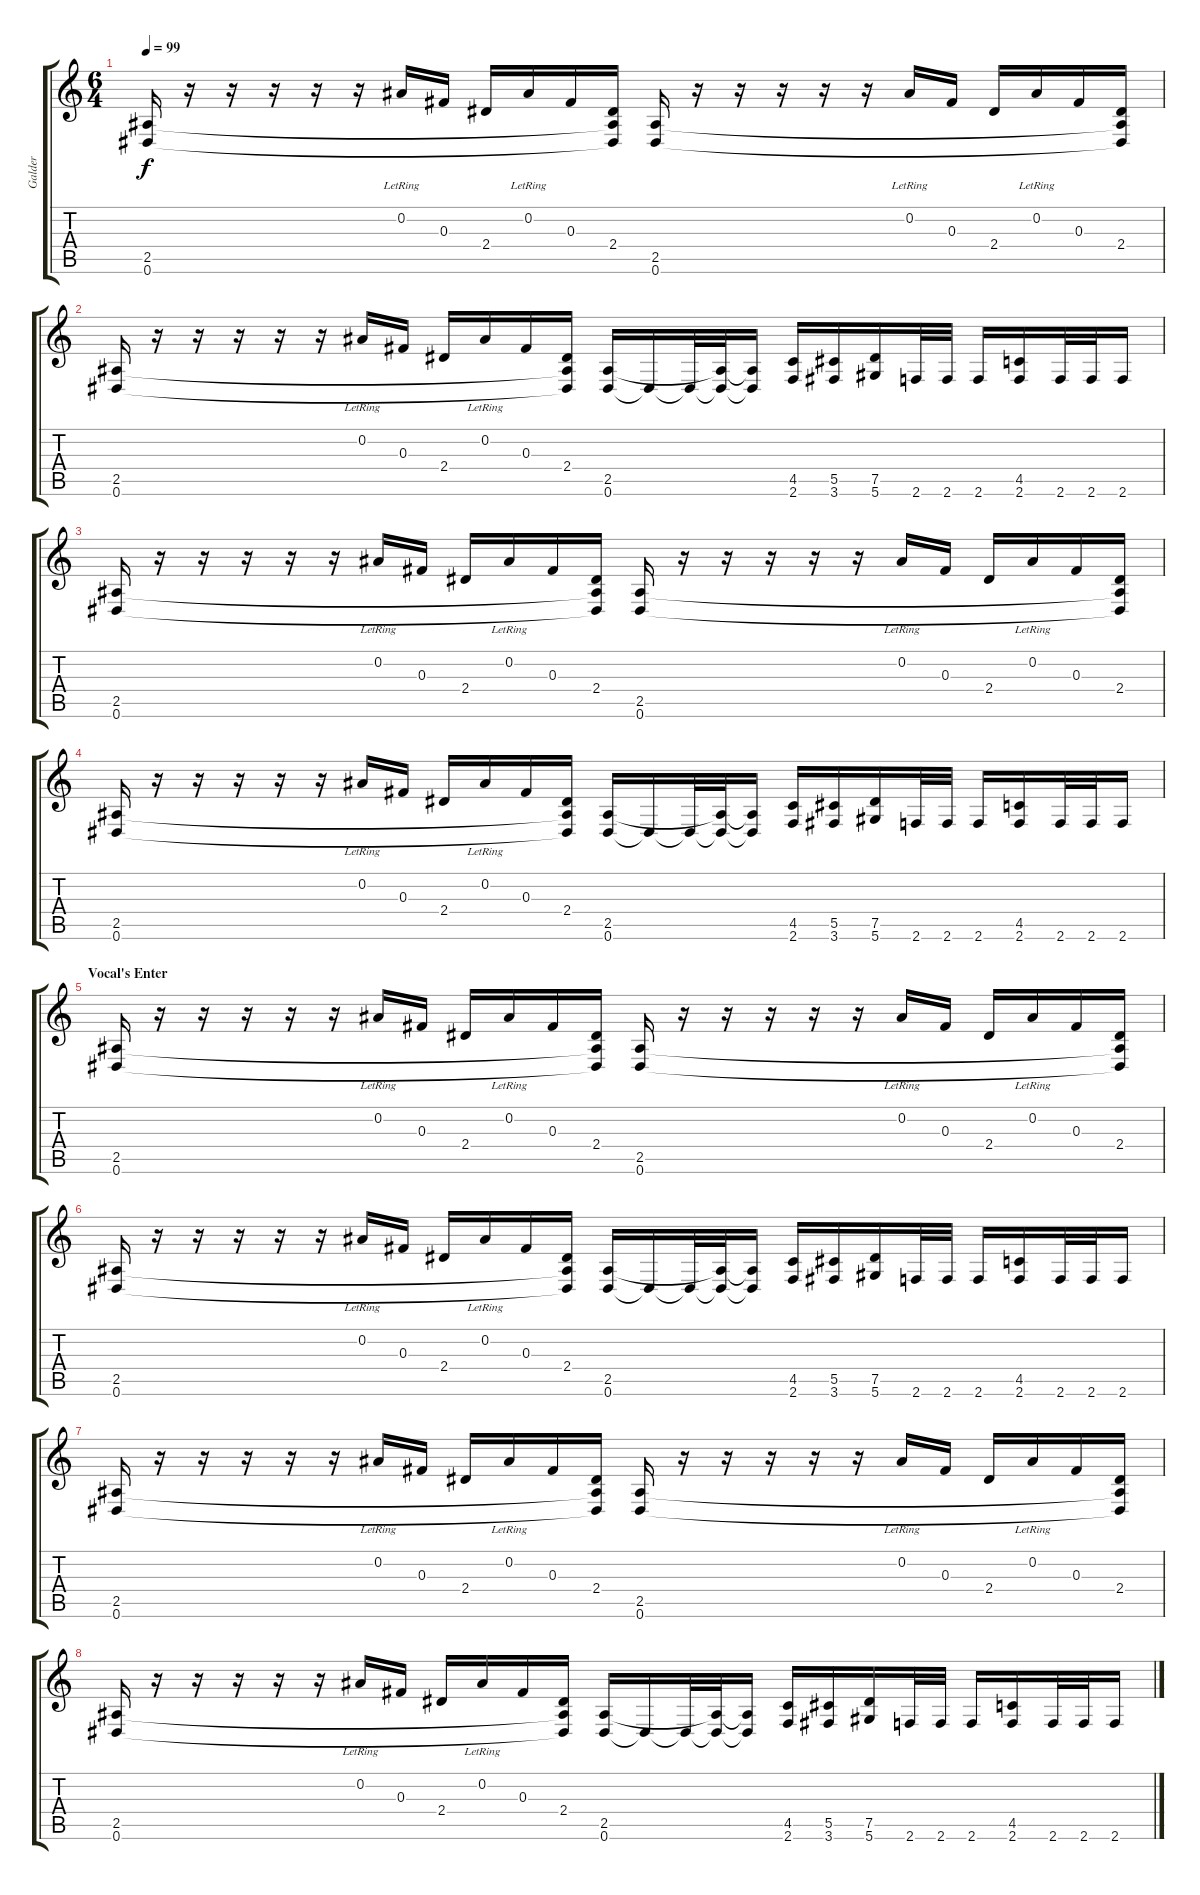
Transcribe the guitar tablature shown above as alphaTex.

\track ("Galder" "Galder") {instrument distortionguitar}
\staff {score tabs}
\tuning (Eb4 Bb3 Gb3 Db3 Ab2 Eb2) {hide}
\ts (6 4)
\tempo 99
\clef g2
\ks c
(2.5 0.6).16{dy f} r.16 r.16 r.16 r.16 r.16 0.2{lr}.16 0.3.16 2.4.16 0.2{lr}.16 0.3.16 (2.4 2.5{t} 0.6{t}).16 (2.5 0.6).16 r.16 r.16 r.16 r.16 r.16 0.2{lr}.16 0.3.16 2.4.16 0.2{lr}.16 0.3.16 (2.4 2.5{t} 0.6{t}).16 |
(2.5 0.6).16 r.16 r.16 r.16 r.16 r.16 0.2{lr}.16 0.3.16 2.4.16 0.2{lr}.16 0.3.16 (2.4 2.5{t} 0.6{t}).16 (2.5 0.6).16 0.6{t}.16 0.6{t}.32 (2.5{t} 0.6{t}).32 (2.5{t} 0.6{t}).16 (4.5 2.6).16 (5.5 3.6).16 (7.5 5.6).16 2.6.32 2.6.32 2.6.16 (4.5 2.6).16 2.6.32 2.6.32 2.6.16 |
(2.5 0.6).16 r.16 r.16 r.16 r.16 r.16 0.2{lr}.16 0.3.16 2.4.16 0.2{lr}.16 0.3.16 (2.4 2.5{t} 0.6{t}).16 (2.5 0.6).16 r.16 r.16 r.16 r.16 r.16 0.2{lr}.16 0.3.16 2.4.16 0.2{lr}.16 0.3.16 (2.4 2.5{t} 0.6{t}).16 |
(2.5 0.6).16 r.16 r.16 r.16 r.16 r.16 0.2{lr}.16 0.3.16 2.4.16 0.2{lr}.16 0.3.16 (2.4 2.5{t} 0.6{t}).16 (2.5 0.6).16 0.6{t}.16 0.6{t}.32 (2.5{t} 0.6{t}).32 (2.5{t} 0.6{t}).16 (4.5 2.6).16 (5.5 3.6).16 (7.5 5.6).16 2.6.32 2.6.32 2.6.16 (4.5 2.6).16 2.6.32 2.6.32 2.6.16 |
\section ("" "Vocal's Enter")
(2.5 0.6).16 r.16 r.16 r.16 r.16 r.16 0.2{lr}.16 0.3.16 2.4.16 0.2{lr}.16 0.3.16 (2.4 2.5{t} 0.6{t}).16 (2.5 0.6).16 r.16 r.16 r.16 r.16 r.16 0.2{lr}.16 0.3.16 2.4.16 0.2{lr}.16 0.3.16 (2.4 2.5{t} 0.6{t}).16 |
(2.5 0.6).16 r.16 r.16 r.16 r.16 r.16 0.2{lr}.16 0.3.16 2.4.16 0.2{lr}.16 0.3.16 (2.4 2.5{t} 0.6{t}).16 (2.5 0.6).16 0.6{t}.16 0.6{t}.32 (2.5{t} 0.6{t}).32 (2.5{t} 0.6{t}).16 (4.5 2.6).16 (5.5 3.6).16 (7.5 5.6).16 2.6.32 2.6.32 2.6.16 (4.5 2.6).16 2.6.32 2.6.32 2.6.16 |
(2.5 0.6).16 r.16 r.16 r.16 r.16 r.16 0.2{lr}.16 0.3.16 2.4.16 0.2{lr}.16 0.3.16 (2.4 2.5{t} 0.6{t}).16 (2.5 0.6).16 r.16 r.16 r.16 r.16 r.16 0.2{lr}.16 0.3.16 2.4.16 0.2{lr}.16 0.3.16 (2.4 2.5{t} 0.6{t}).16 |
(2.5 0.6).16 r.16 r.16 r.16 r.16 r.16 0.2{lr}.16 0.3.16 2.4.16 0.2{lr}.16 0.3.16 (2.4 2.5{t} 0.6{t}).16 (2.5 0.6).16 0.6{t}.16 0.6{t}.32 (2.5{t} 0.6{t}).32 (2.5{t} 0.6{t}).16 (4.5 2.6).16 (5.5 3.6).16 (7.5 5.6).16 2.6.32 2.6.32 2.6.16 (4.5 2.6).16 2.6.32 2.6.32 2.6.16
